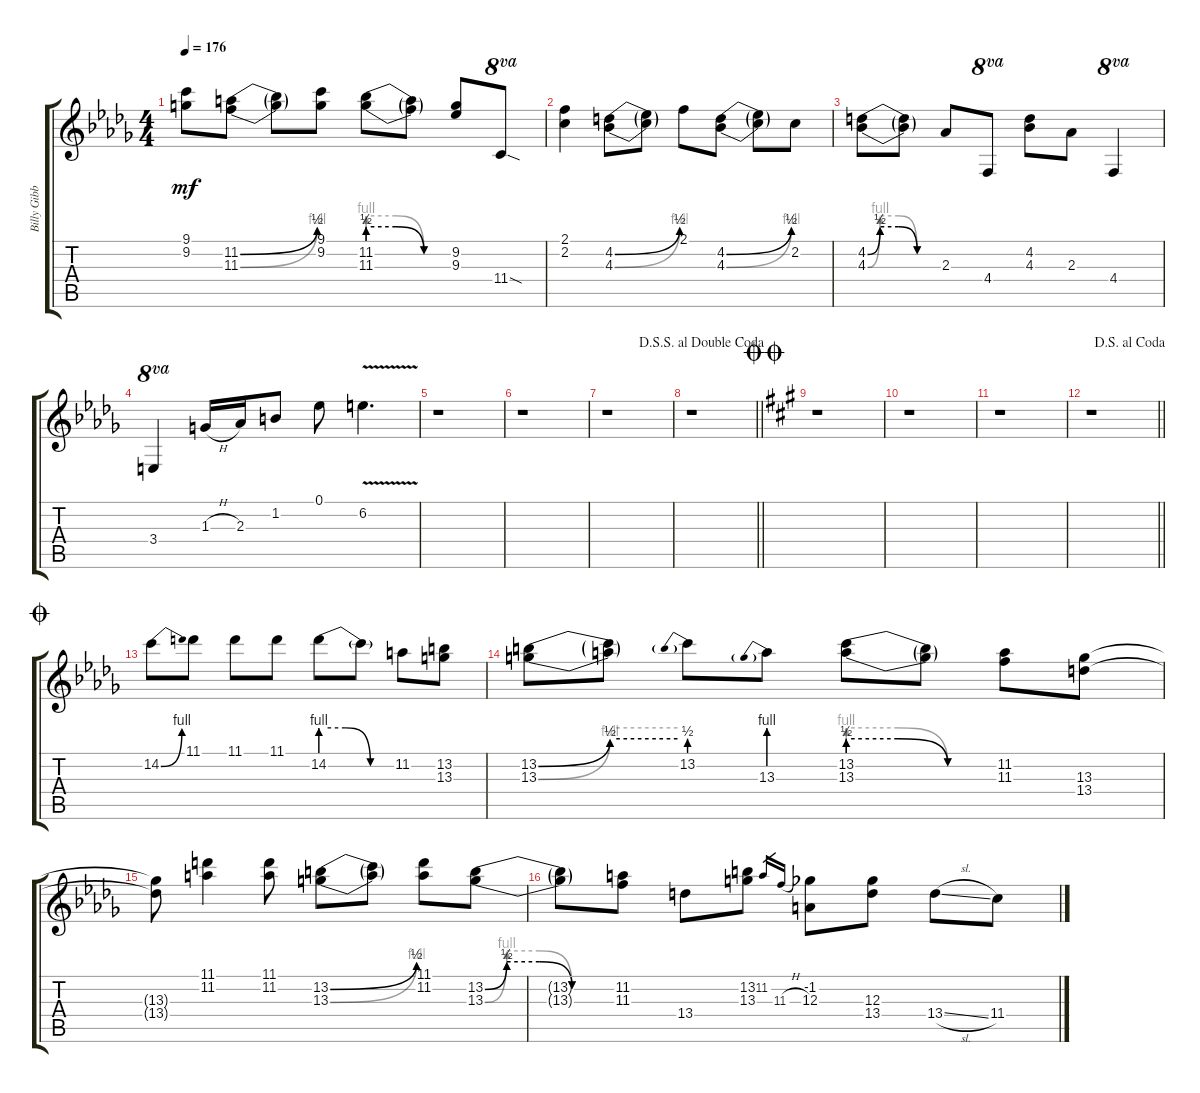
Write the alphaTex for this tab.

\track ("Billy Gibbons-Overdriven Gtr. Tune Down " "Billy Gibb") {instrument overdrivenguitar}
\staff {score tabs}
\tuning (Eb4 Bb3 Gb3 Db3 Ab2 Eb2) {hide}
\ts (4 4)
\tempo 176
\clef g2
\ks db
(9.1 9.2).8{dy mf} (11.2{be (bend 0 0 60 2)} 11.3{be (bend 0 0 60 4)}).8 (11.2{t} 11.3{t}).8 (9.1 9.2).8 (11.2{be (custom 0 2 20 2 40 0 60 0)} 11.3{be (custom 0 4 20 4 40 0 60 0)}).8 (11.2{t} 11.3{t}).8 (9.2 9.3).8 11.4{sod}.8{ot 8va} |
(2.1 2.2).4 (4.2{be (bend 0 0 60 2)} 4.3{be (bend 0 0 60 4)}).8 (4.2{t} 4.3{t}).8 2.1.8 (4.2{be (bend 0 0 60 2)} 4.3{be (bend 0 0 60 4)}).8 (4.2{t} 4.3{t}).8 2.2.8 |
(4.2{be (custom 0 0 10 2 25 2 40 0 60 0)} 4.3{be (custom 0 0 10 4 25 4 40 0 60 0)}).8 (4.2{t} 4.3{t}).8 2.3.8 4.4.8{ot 8va} (4.2 4.3).8 2.3.8 4.4.4{ot 8va} |
3.4.4{ot 8va} 1.3{h}.16 2.3.16 1.2.8 0.1.8 6.2{v}.4{d} |
r.1 |
r.1 |
r.1 |
\jump dalsegnosegnoaldoublecoda
\barLineRight lightlight
r.1 |
\jump doublecoda
\ks a
r.1 |
r.1 |
r.1 |
\jump dalsegnoalcoda
\barLineRight lightlight
r.1 |
\jump coda
\ks db
14.2{be (bend 0 0 60 4)}.8 11.1.8 11.1.8 11.1.8 14.2{be (custom 0 4 20 4 40 0 60 0)}.8 14.2{t}.8 11.2.8 (13.2 13.3).8 |
(13.2{be (bend 0 0 60 2)} 13.3{be (bend 0 0 60 4)}).8 (13.2{be (hold 0 2 60 2) t} 13.3{be (hold 0 4 60 4) t}).8 13.2{be (prebend 0 2 60 2)}.8 13.3{be (prebend 0 4 60 4)}.8 (13.2{be (custom 0 2 20 2 40 0 60 0)} 13.3{be (custom 0 4 20 4 40 0 60 0)}).8 (13.2{t} 13.3{t}).8 (11.2 11.3).8 (13.3 13.4).8 |
(13.3{t} 13.4{t}).8 (11.1 11.2).4 (11.1 11.2).8 (13.2{be (bend 0 0 60 2)} 13.3{be (bend 0 0 60 4)}).8 (13.2{t} 13.3{t}).8 (11.1 11.2).8 (13.2{be (custom 0 0 10 2 25 2 40 0 60 0)} 13.3{be (custom 0 0 10 4 25 4 40 0 60 0)}).8 |
(13.2{t} 13.3{t}).8 (11.2 11.3).8 13.4.8 (13.2 13.3).8 11.2.16{gr} 11.3{h}.16{gr} (-1.2 12.3).8 (12.3 13.4).8 13.4{sl}.8 11.4.8
